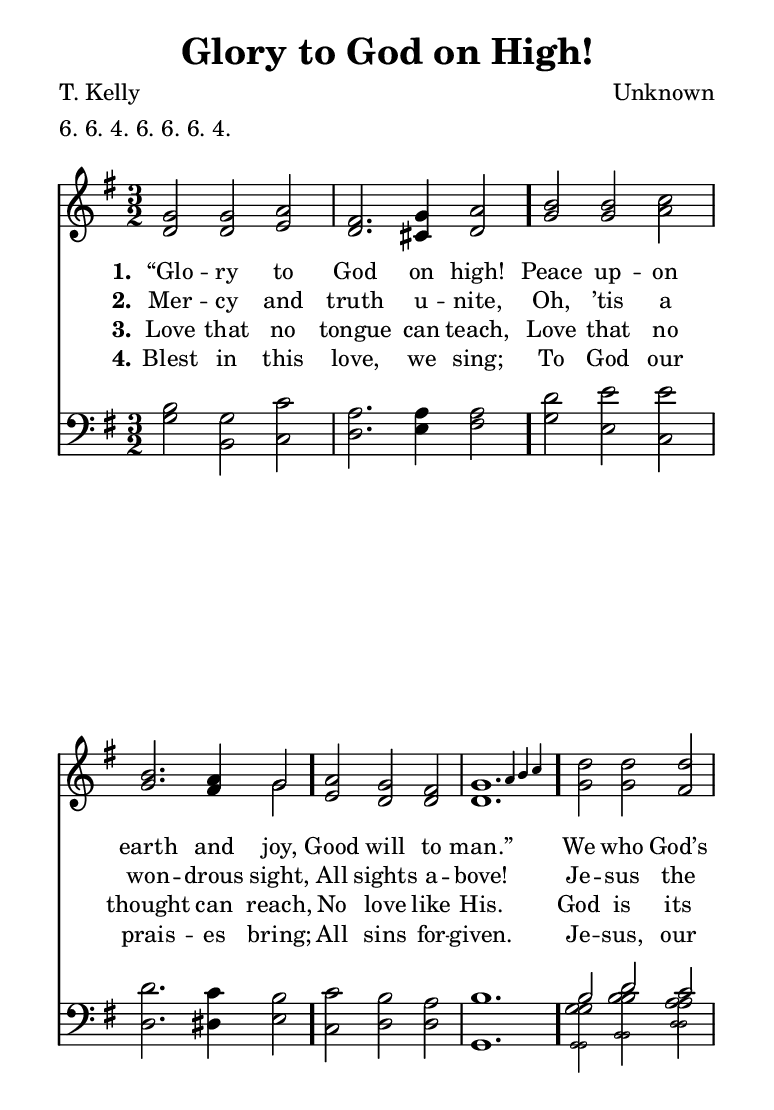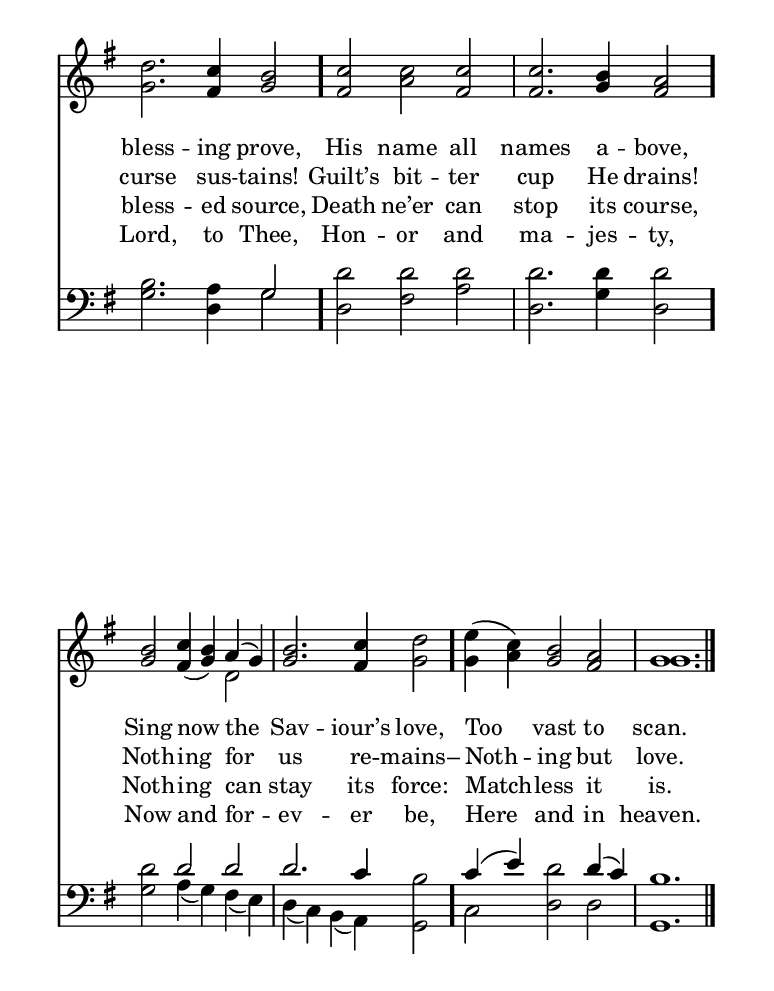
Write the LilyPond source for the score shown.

\include "common/global.ily"
\paper {
  \include "common/paper.ily"
  ragged-last-bottom = ##t
  systems-per-page = ##f
  system-count = #(cond (is-eogsized 3) (#t #f))
  system-system-spacing.padding = 11
}

\header{
  hymnnumber = "174"
  title = "Glory to God on High!"
  tunename = "National Anthem"
  meter = "6. 6. 4. 6. 6. 6. 4."
  poet = "T. Kelly"
  composer = "Unknown"
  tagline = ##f
}

global = {
  \include "common/overrides.ily"
  \override Staff.TimeSignature.style = #'numbered
  \time 3/2
  \override Score.MetronomeMark.transparent = ##t % hide all fermata changes too
  \tempo 2=80
  \key g \major
  \autoBeamOff
}

notesSoprano = {
\global
\relative c'' {

  g2 g a | fis2. g4 a2 |
  b2 b c | b2. a4 g2 |
  a2 g fis | \afterGrace g1. { a4 b c }
  d2 d d | d2. c4 b2 |
  c2 c c | c2. b4 a2 |
  b2 c4( b) a( g) | b2. c4 d2 |
  e4( c) b2 a | g1. |

  \bar "|."

}
}

notesAlto = {
\global
\relative e' {

  d2 d e | d2. cis4 d2 |
  g2 g a | g2. fis4 g2 |
  e2 d d | d1. |
  g2 g fis | g2. fis4 g2 |
  fis2 a fis | fis2. g4 fis2 |
  g2 fis4( g) d2 | g2. fis4 g2 |
  g4( a) g2 fis | g1. |

}
}

notesTenor = {
\global
\relative a {

  b2 g c | a2. a4 a2 |
  d2 e e | d2. c4 b2 |
  c2 b a | b1. |
  b2 d c | b2. a4 g2 |
  d'2 d d | d2. d4 d2 |
  d2 d d | d2. c4 b2 |
  c4( e) d2 d4( c) | b1.

}
}

notesBass = {
\global
\relative f {

  g2 b, c | d2. e4 fis2 |
  g2 e c | d2. dis4 e2 |
  c2 d d | g,1. |
  << \stemDown { g'2 b a } \\ \override NoteHead.font-size = #-4 { g,2 b d } >> | g2. d4 g2 |
  d2 fis a | d,2. g4 d2 |
  g2 a4( g) fis( e) | d( c) b( a) g2 |
  c2 d d | g,1. |

}
}

wordsA = \lyricmode {
\set stanza = "1."

“Glo -- ry to God on high! \bar "."
Peace up -- on earth and joy, \bar "."
Good will to man.” \bar "."
We who God’s bless -- ing prove, \bar "."
His name all names a -- bove, \bar "."
Sing now the Sav -- iour’s love, \bar "."
Too vast to scan. \bar "."

}

wordsB = \lyricmode {
\set stanza = "2."

Mer -- cy and truth u -- nite,
Oh, ’tis a won -- drous sight,
All sights a -- bove!
Je -- sus the curse sus -- tains!
Guilt’s bit -- ter cup He drains!
Noth -- ing for us re -- mains–
Noth -- ing but love.

}

wordsC = \lyricmode {
\set stanza = "3."

Love that no tongue can teach,
Love that no thought can reach,
No love like His.
God is its bless -- ed source,
Death ne’er can stop its course,
Noth -- ing can stay its force:
Match -- less it is.

}

wordsD = \lyricmode {
\set stanza = "4."

Blest in this love, we sing;
To God our prais -- es bring;
All sins for -- given.
Je -- sus, our Lord, to Thee,
Hon -- or and ma -- jes -- ty,
Now and for -- ev -- er be,
Here and in heaven.

}

\score {
  \context ChoirStaff <<
    \context Staff = upper <<
      \set Staff.autoBeaming = ##f
      \set ChoirStaff.systemStartDelimiter = #'SystemStartBar
      \set ChoirStaff.printPartCombineTexts = ##f
      \partcombine #'(2 . 9) \notesSoprano \notesAlto
      \context NullVoice = sopranos { \voiceOne << \notesSoprano >> }
      \context NullVoice = altos { \voiceTwo << \notesAlto >> }
      \context Lyrics = one   \lyricsto sopranos \wordsA
      \context Lyrics = two   \lyricsto sopranos \wordsB
      \context Lyrics = three \lyricsto sopranos \wordsC
      \context Lyrics = four  \lyricsto sopranos \wordsD
    >>
    \context Staff = men <<
      \set Staff.autoBeaming = ##f
      \clef bass
      \set ChoirStaff.printPartCombineTexts = ##f
      \partcombine #'(2 . 9) \notesTenor \notesBass
      \context NullVoice = tenors { \voiceOne << \notesTenor >> }
      \context NullVoice = basses { \voiceTwo << \notesBass >> }
    >>
  >>
  \layout {
    \include "common/layout.ily"
  }
  \midi{
    \include "common/midi.ily"
  }
}

\version "2.19.49"  % necessary for upgrading to future LilyPond versions.

% vi:set et ts=2 sw=2 ai nocindent syntax=lilypond:
